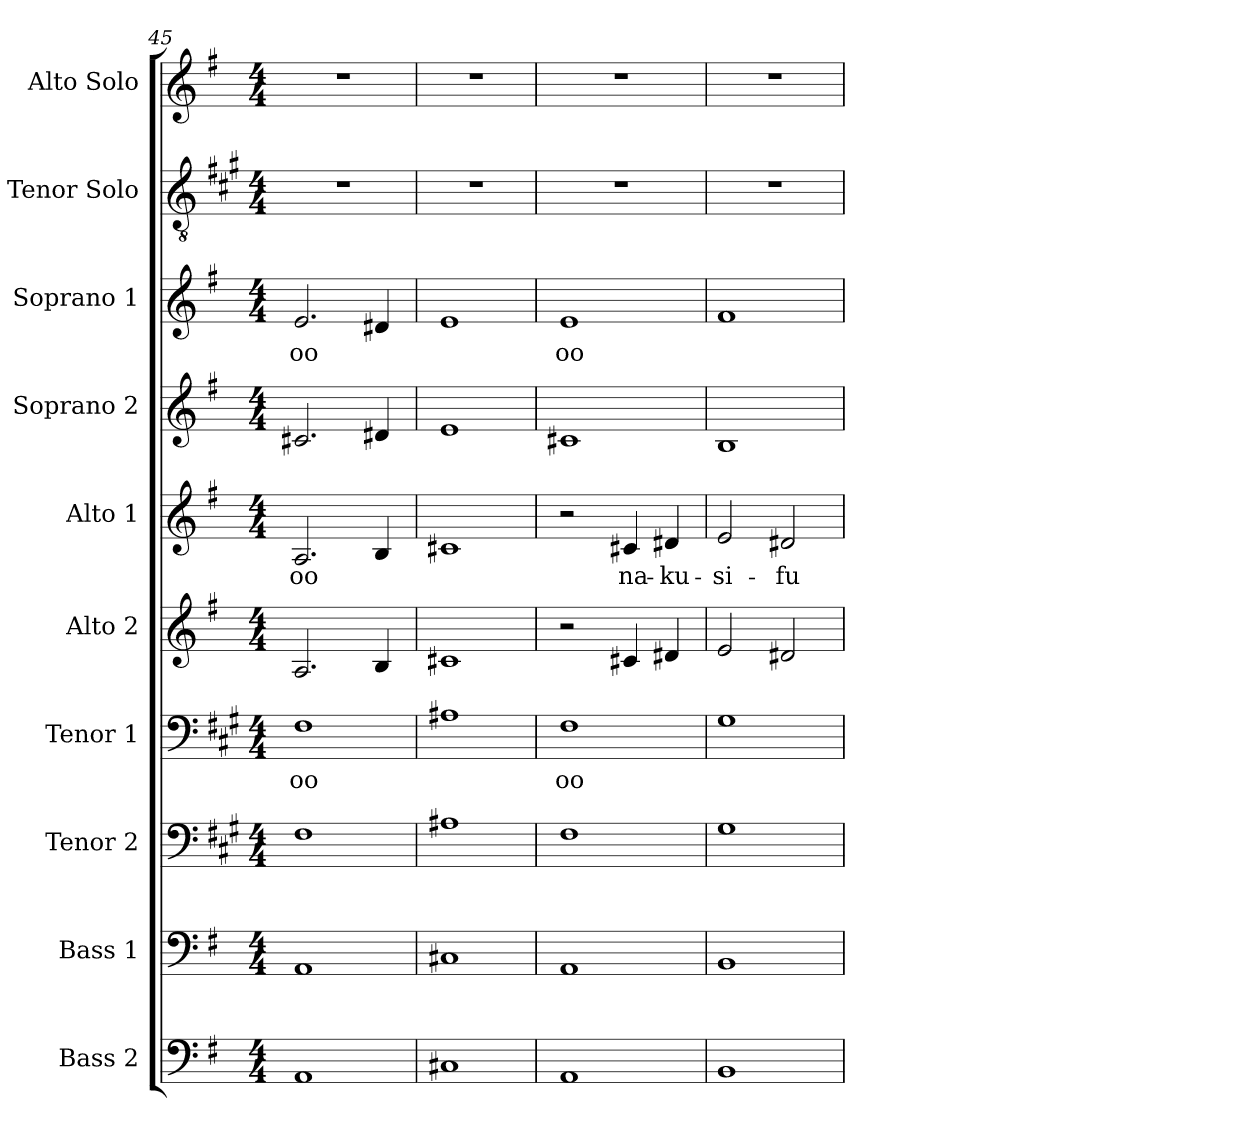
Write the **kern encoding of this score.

**kern	**kern	**kern	**kern	**text	**kern	**kern	**text	**kern	**kern	**text	**kern	**kern
*part10	*part9	*part8	*part7	*part7	*part6	*part5	*part5	*part4	*part3	*part3	*part2	*part1
*staff10	*staff9	*staff8	*staff7	*staff7	*staff6	*staff5	*staff5	*staff4	*staff3	*staff3	*staff2	*staff1
*I"Bass 2	*I"Bass 1	*I"Tenor 2	*I"Tenor 1	*	*I"Alto 2	*I"Alto 1	*	*I"Soprano 2	*I"Soprano 1	*	*I"Tenor Solo	*I"Alto Solo
*I'B2	*I'B1	*I'T2	*I'T1	*	*I'A2	*I'A1	*	*I'S2	*I'S1	*	*I'TS	*I'AS
*clefF4	*clefF4	*clefF4	*clefF4	*	*clefG2	*clefG2	*	*clefG2	*clefG2	*	*clefGv2	*clefG2
*	*	*ITrd1c2	*ITrd1c2	*	*	*	*	*	*	*	*ITrd1c2	*
*k[f#]	*k[f#]	*k[f#]	*k[f#]	*	*k[f#]	*k[f#]	*	*k[f#]	*k[f#]	*	*k[f#]	*k[f#]
*M4/4	*M4/4	*M4/4	*M4/4	*	*M4/4	*M4/4	*	*M4/4	*M4/4	*	*M4/4	*M4/4
=45	=45	=45	=45	=45	=45	=45	=45	=45	=45	=45	=45	=45
1AA	1AA	1E	1E	oo	2.A/	2.A/	oo	2.c#X/	2.e/	oo	1r	1r
.	.	.	.	.	4B/	4B/	.	4d#X/	4d#X/	.	.	.
=46	=46	=46	=46	=46	=46	=46	=46	=46	=46	=46	=46	=46
1C#X	1C#X	1G#X	1G#X	.	1c#X	1c#X	.	1e	1e	.	1r	1r
=47	=47	=47	=47	=47	=47	=47	=47	=47	=47	=47	=47	=47
1AA	1AA	1E	1E	oo	2r	2r	.	1c#X	1e	oo	1r	1r
.	.	.	.	.	4c#X/	4c#X/	na-	.	.	.	.	.
.	.	.	.	.	4d#X/	4d#X/	-ku-	.	.	.	.	.
!!LO:PB:g=z
=48	=48	=48	=48	=48	=48	=48	=48	=48	=48	=48	=48	=48
1BB	1BB	1F#	1F#	.	2e/	2e/	-si-	1B	1f#	.	1r	1r
.	.	.	.	.	2d#X/	2d#X/	-fu	.	.	.	.	.
=	=	=	=	=	=	=	=	=	=	=	=	=
*-	*-	*-	*-	*-	*-	*-	*-	*-	*-	*-	*-	*-
